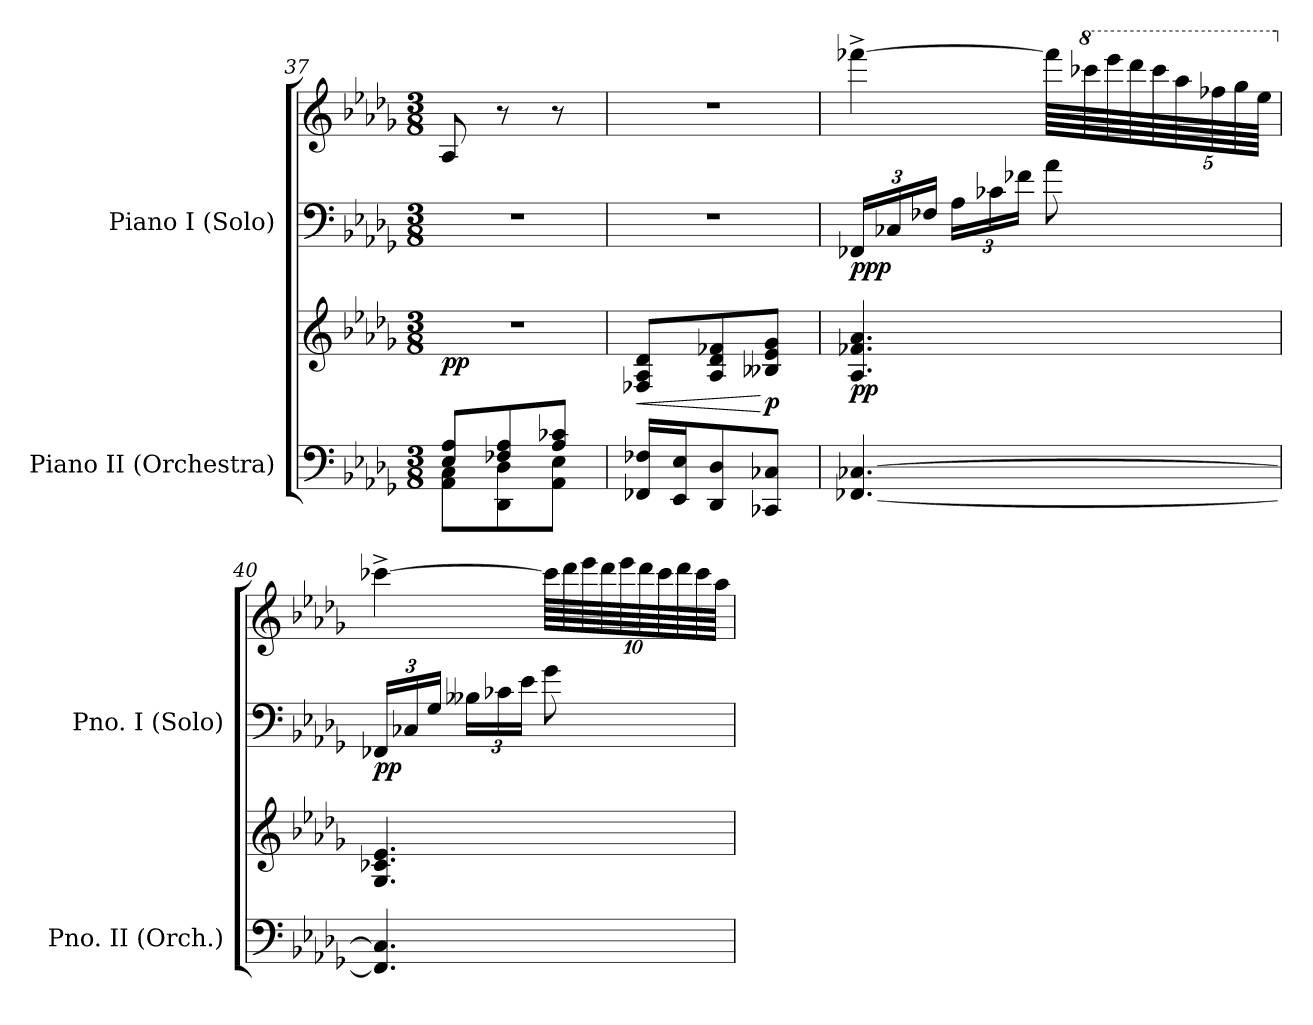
**kern	**kern	**dynam	**kern	**kern	**dynam
*part2	*part2	*part2	*part1	*part1	*part1
*staff4	*staff3	*staff3/4	*staff2	*staff1	*staff1/2
*I"Piano II (Orchestra)	*	*	*I"Piano I (Solo)	*	*
*I'Pno. II (Orch.)	*	*	*I'Pno. I (Solo)	*	*
*clefF4	*clefG2	*	*clefF4	*clefG2	*
*k[b-e-a-d-g-]	*k[b-e-a-d-g-]	*	*k[b-e-a-d-g-]	*k[b-e-a-d-g-]	*
*M3/8	*M3/8	*	*M3/8	*M3/8	*
=37	=37	=37	=37	=37	=37
*^	*	*	*	*	*
!	!	!	!LO:DY:b	!	!	!
8E-/ 8A-/L	8AA-\ 8C\L	4.r	pp	4.r	8A-/	.
8F-X/ 8A-/	8DD-\ 8D-\	.	.	.	8r	.
8A-/ 8c-X/J	8AA-\ 8E-\J	.	.	.	8r	.
=38	=38	=38	=38	=38	=38	=38
!	!	!	!LO:HP:b	!	!	!
*	*	*	*	*	*^	*
*v	*v	*	*	*	*	*^	*
16FF-X/ 16F-X/LL	8F-X/ 8A-/ 8d-/L	<	4.r	4.r	8ryy	4ryy	.
16EE-/ 16E-/J	.	.	.	.	.	.	.
*	*	*	*	*MM20	*	*	*
8DD-/ 8D-/	8A-/ 8d-/ 8f-X/	.	.	.	4ryy	.	.
*	*	*	*	*MM16	*	*	*
!	!	!LO:DY:n=1:b	!	!	!	!	!
8CC-X/ 8C-X/J	8B--X/ 8e-/ 8g-/J	[ p	.	.	.	8ryy	.
*	*	*	*	*v	*v	*v	*
=39	=39	=39	=39	=39	=39
*	*	*	*Xbrackettup	*	*
*	*	*	*	*MM26	*
*	*	*	*	*^	*
*	*	*	*	*	*^	*
!	!	!LO:DY:b	!	!	!	!	!LO:DY:b=2
!	!	!	!	!	!	!	!LO:DY:n=1:b
*	*	*	*	*v	*v	*v	*
[4.FF-X/ [4.C-X/	4.A-/ 4.f-X/ 4.a-/	pp	24FF-X/LL	[4fff-X^\	pp p
.	.	.	24C-X/	.	.
.	.	.	24F-X/JJ	.	.
.	.	.	24A-\LL	.	.
.	.	.	24c-X\	.	.
.	.	.	24f-X\JJ	.	.
.	.	.	8a-\	64fff-\LLLL]	.
*	*	*	*	*8va	*
.	.	.	.	64cccc-X\	.
.	.	.	.	64eeee-\	.
.	.	.	.	64dddd-\	.
*	*	*	*	*Xbrackettup	*
.	.	.	.	80cccc-\	.
.	.	.	.	80aaa-\	.
.	.	.	.	80fff-\	.
.	.	.	.	80ggg-\	.
.	.	.	.	80eee-\JJJJ	.
=40	=40	=40	=40	=40	=40
*	*	*	*	*X8va	*
!	!	!	!	!	!LO:DY:b=2
4.FF-/] 4.C-/]	4.G-/ 4.c-X/ 4.e-/	.	24FF-X/LL	[4ccc-X^\	pp
.	.	.	24C-X/	.	.
.	.	.	24G-/JJ	.	.
.	.	.	24B--X\LL	.	.
.	.	.	24c-X\	.	.
.	.	.	24e-\JJ	.	.
.	.	.	8g-\	80ccc-\LLLL]	.
.	.	.	.	80ddd-\	.
.	.	.	.	80eee-\	.
.	.	.	.	80ddd-\	.
.	.	.	.	80eee-\	.
.	.	.	.	80ddd-\	.
.	.	.	.	80ccc-\	.
.	.	.	.	80ddd-\	.
.	.	.	.	80ccc-\	.
.	.	.	.	80aa-\JJJJ	.
=	=	=	=	=	=
*-	*-	*-	*-	*-	*-
